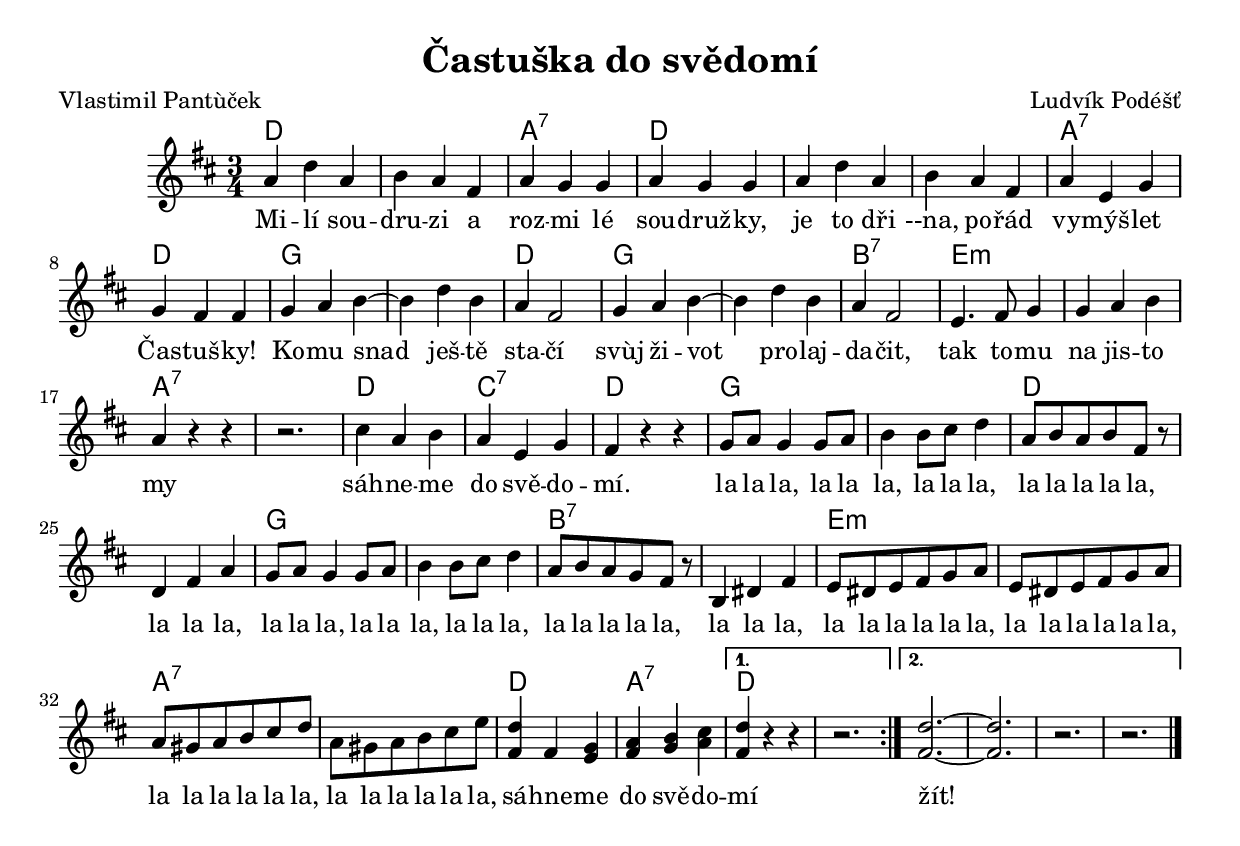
\version "2.20.0"
\header {
        title = "Častuška do svědomí"
        composer = "Ludvík Podéšť"
	poet = "Vlastimil Pantùček"
}

melody =  \relative c'' { 
\clef treble        
\time 3/4
\key d \major
\repeat volta 2  {a4 d a | b a fis| a g g | a g g | a d a | b a fis| a e g | g
fis fis | g a b ~ |  b d b | a fis2 | g4 a b ~ |  b d b | a fis2 |
e4. fis8 g4 | g a b | a r r | r2. | cis4 a b | a e g | fis r r | 
g8 a g4 g8 a | b4 b8 cis d4 | a8 b a b fis r | d4 fis a |
g8 a g4 g8 a | b4 b8 cis d4 | a8 b a g fis r | b,4 dis fis | e8 dis e
fis g a | e8 dis e fis g a | a gis a b cis d | a gis a b cis e |
<d fis,>4 fis, <g e> | <a fis> <b g> <cis a> |}
\alternative {{<d fis,>4 r r| r2. }{<d fis, >2. ~ | < d fis, >| r2. | r }}
        \bar "|."
}

text = \lyricmode {

Mi -- lí sou -- dru -- zi a roz -- mi lé sou -- druž -- ky,
je to dři --na, po -- řád vy -- mýš -- let Čas -- tuš -- ky!
Ko -- mu snad ješ -- tě sta -- čí 
svùj ži -- vot pro -- laj -- da -- čit,
tak to -- mu na jis -- to my 
sáh -- ne -- me do svě -- do -- mí.
la la la, la la la, la la la, la la la la la,
la la la, la la la, la la la, la la la,
la la la la la, la la la, la la la la la la,
la la la la la la, la la la la la la, la la la la la la, 
sá -- hne -- me do svě -- do -- mí
žít!
}

accompaniment =\chordmode {
d1. a2.:7 d1. d2. a:7 d g1. d2. g1.
b2.:7 e1.:m a:7 d2. c:7 d
g1. d g b:7 e:m a:7 
d2. a:7 d1. d
		}

\score {
  <<
         \new ChordNames {
             \set chordChanges = ##t
              \accompaniment
            }

          \new Voice = "one" { \autoBeamOn \melody }
          \new Lyrics \lyricsto "one" \text
       >>
       \midi  { \tempo 4=180}
       \layout { linewidth = 20.0\cm }
}


